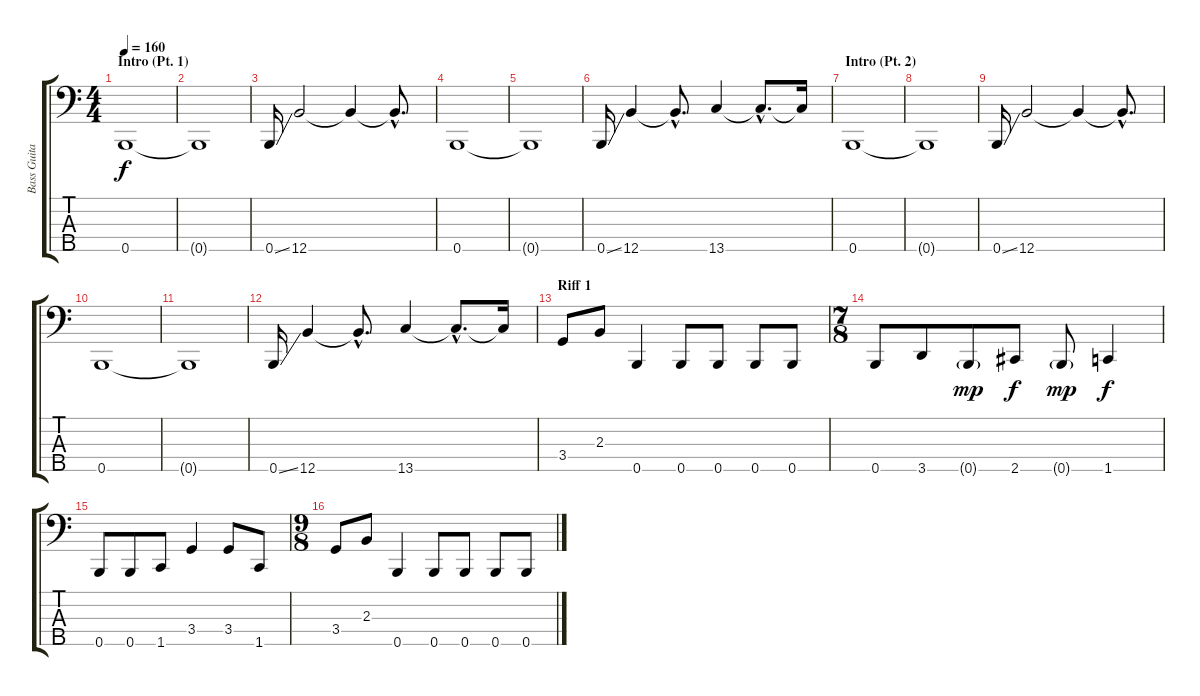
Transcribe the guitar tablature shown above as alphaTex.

\track ("Bass Guitar" "Bass Guita") {instrument electricbasspick}
\staff {score tabs}
\tuning (G2 D2 A1 E1 B0) {hide}
\ts (4 4)
\section ("" "Intro (Pt. 1)")
\tempo 160
\clef f4
\ks c
0.5.1{dy f instrument electricbasspick} |
0.5{t}.1 |
0.5{ss}.16 12.5.2 12.5{t}.4 12.5{hac t}.8{d} |
0.5.1 |
0.5{t}.1 |
0.5{ss}.16 12.5.4 12.5{hac t}.8{d} 13.5.4 13.5{hac t}.8{d} 13.5{t}.16 |
\section ("" "Intro (Pt. 2)")
0.5.1 |
0.5{t}.1 |
0.5{ss}.16 12.5.2 12.5{t}.4 12.5{hac t}.8{d} |
0.5.1 |
0.5{t}.1 |
0.5{ss}.16 12.5.4 12.5{hac t}.8{d} 13.5.4 13.5{hac t}.8{d} 13.5{t}.16 |
\section ("" "Riff 1")
3.4.8 2.3.8 0.5.4 0.5.8 0.5.8 0.5.8 0.5.8 |
\ts (7 8)
0.5.8 3.5.8 0.5{g}.8{dy mp} 2.5.8{dy f} 0.5{g}.8{dy mp} 1.5.4{dy f} |
0.5.8 0.5.8 1.5.8 3.4.4 3.4.8 1.5.8 |
\ts (9 8)
3.4.8 2.3.8 0.5.4 0.5.8 0.5.8 0.5.8 0.5.8
